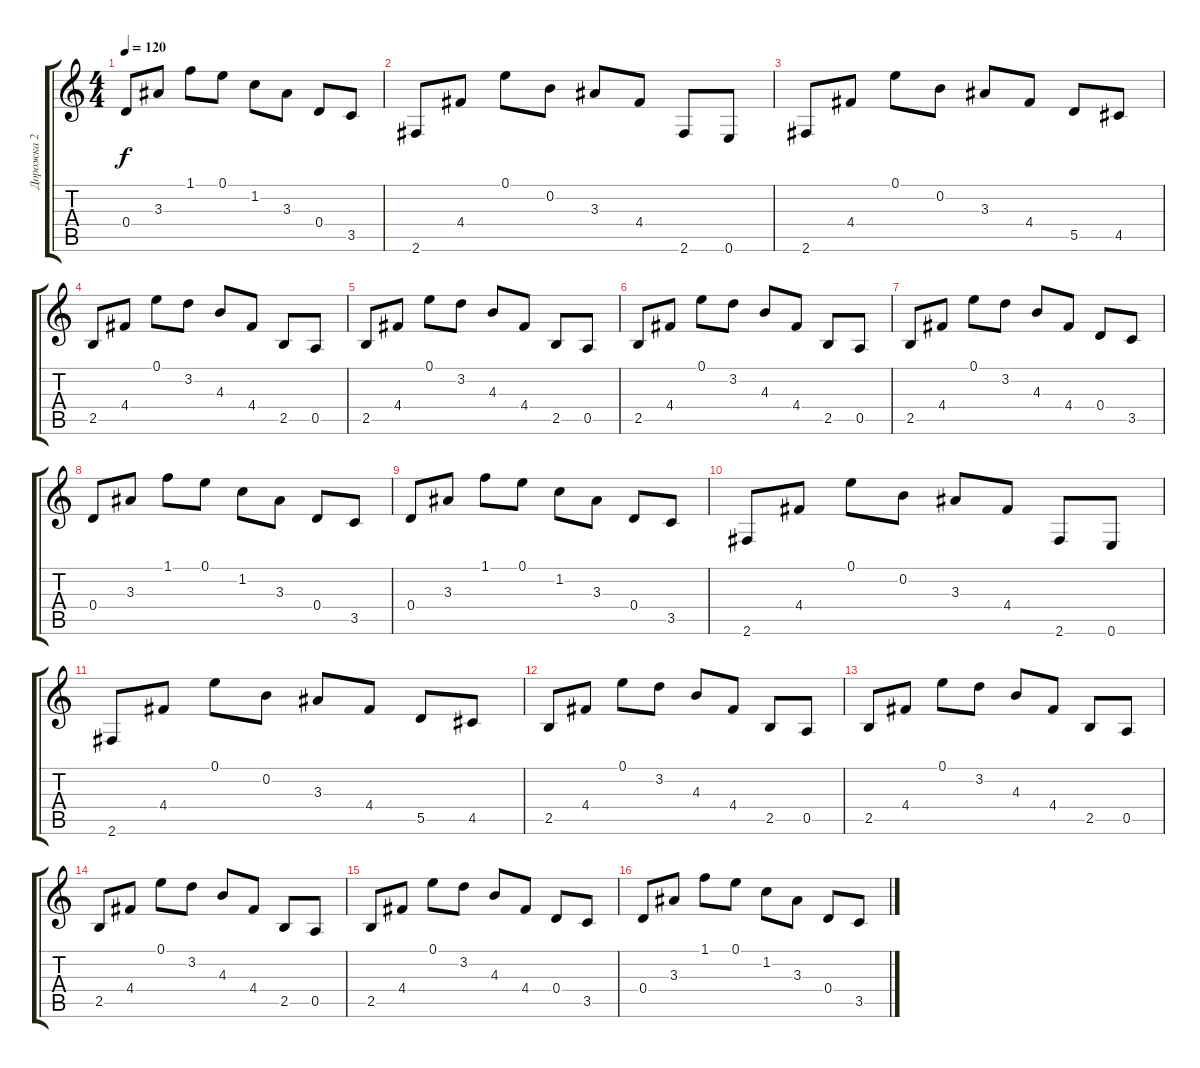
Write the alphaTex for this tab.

\track ("Дорожка 2" "Дорожка 2") {instrument acousticguitarnylon bank 19}
\staff {score tabs}
\tuning (E4 B3 G3 D3 A2 E2) {hide}
\ts (4 4)
\tempo 120
\clef g2
\ks c
0.4.8{dy f} 3.3.8 1.1.8 0.1.8 1.2.8 3.3.8 0.4.8 3.5.8 |
2.6.8 4.4.8 0.1.8 0.2.8 3.3.8 4.4.8 2.6.8 0.6.8 |
2.6.8 4.4.8 0.1.8 0.2.8 3.3.8 4.4.8 5.5.8 4.5.8 |
2.5.8 4.4.8 0.1.8 3.2.8 4.3.8 4.4.8 2.5.8 0.5.8 |
2.5.8 4.4.8 0.1.8 3.2.8 4.3.8 4.4.8 2.5.8 0.5.8 |
2.5.8 4.4.8 0.1.8 3.2.8 4.3.8 4.4.8 2.5.8 0.5.8 |
2.5.8 4.4.8 0.1.8 3.2.8 4.3.8 4.4.8 0.4.8 3.5.8 |
0.4.8 3.3.8 1.1.8 0.1.8 1.2.8 3.3.8 0.4.8 3.5.8 |
0.4.8 3.3.8 1.1.8 0.1.8 1.2.8 3.3.8 0.4.8 3.5.8 |
2.6.8 4.4.8 0.1.8 0.2.8 3.3.8 4.4.8 2.6.8 0.6.8 |
2.6.8 4.4.8 0.1.8 0.2.8 3.3.8 4.4.8 5.5.8 4.5.8 |
2.5.8 4.4.8 0.1.8 3.2.8 4.3.8 4.4.8 2.5.8 0.5.8 |
2.5.8 4.4.8 0.1.8 3.2.8 4.3.8 4.4.8 2.5.8 0.5.8 |
2.5.8 4.4.8 0.1.8 3.2.8 4.3.8 4.4.8 2.5.8 0.5.8 |
2.5.8 4.4.8 0.1.8 3.2.8 4.3.8 4.4.8 0.4.8 3.5.8 |
0.4.8 3.3.8 1.1.8 0.1.8 1.2.8 3.3.8 0.4.8 3.5.8
